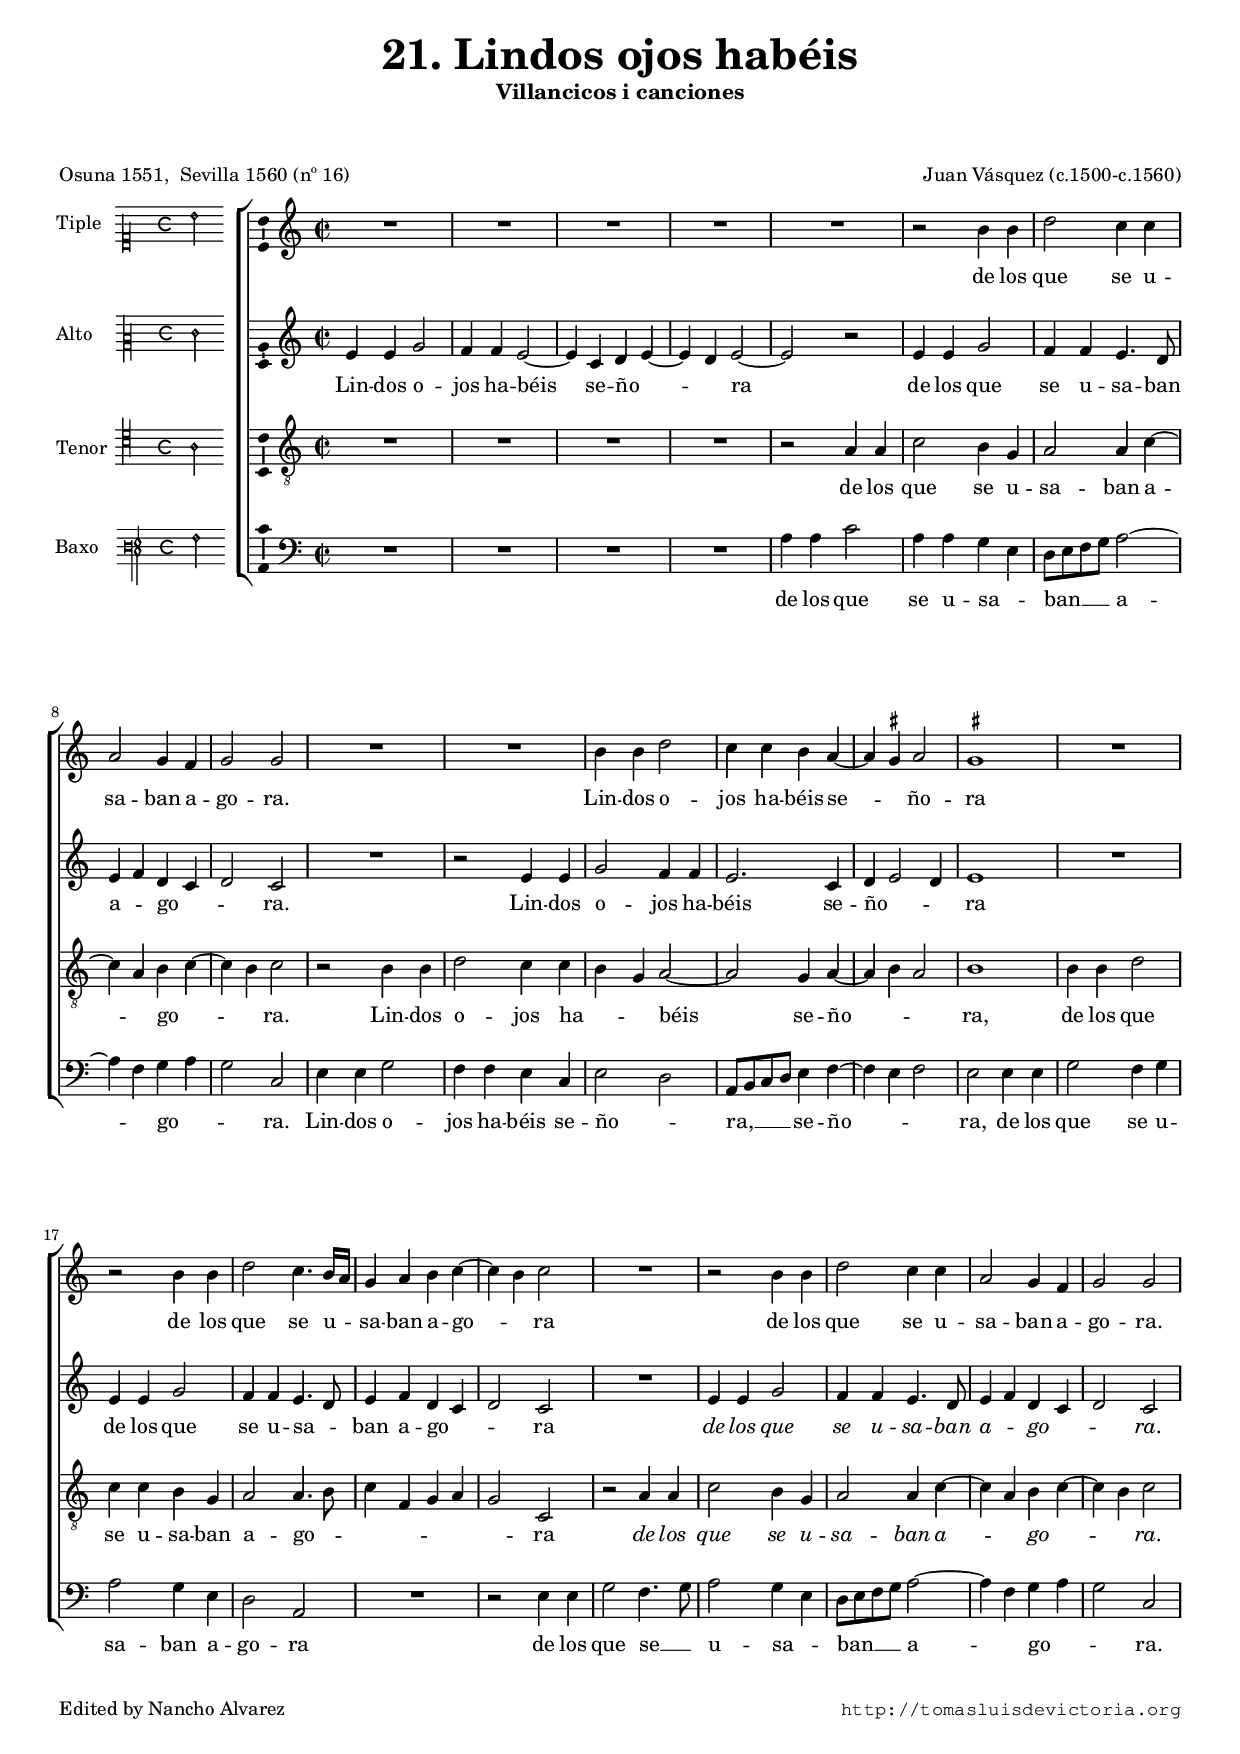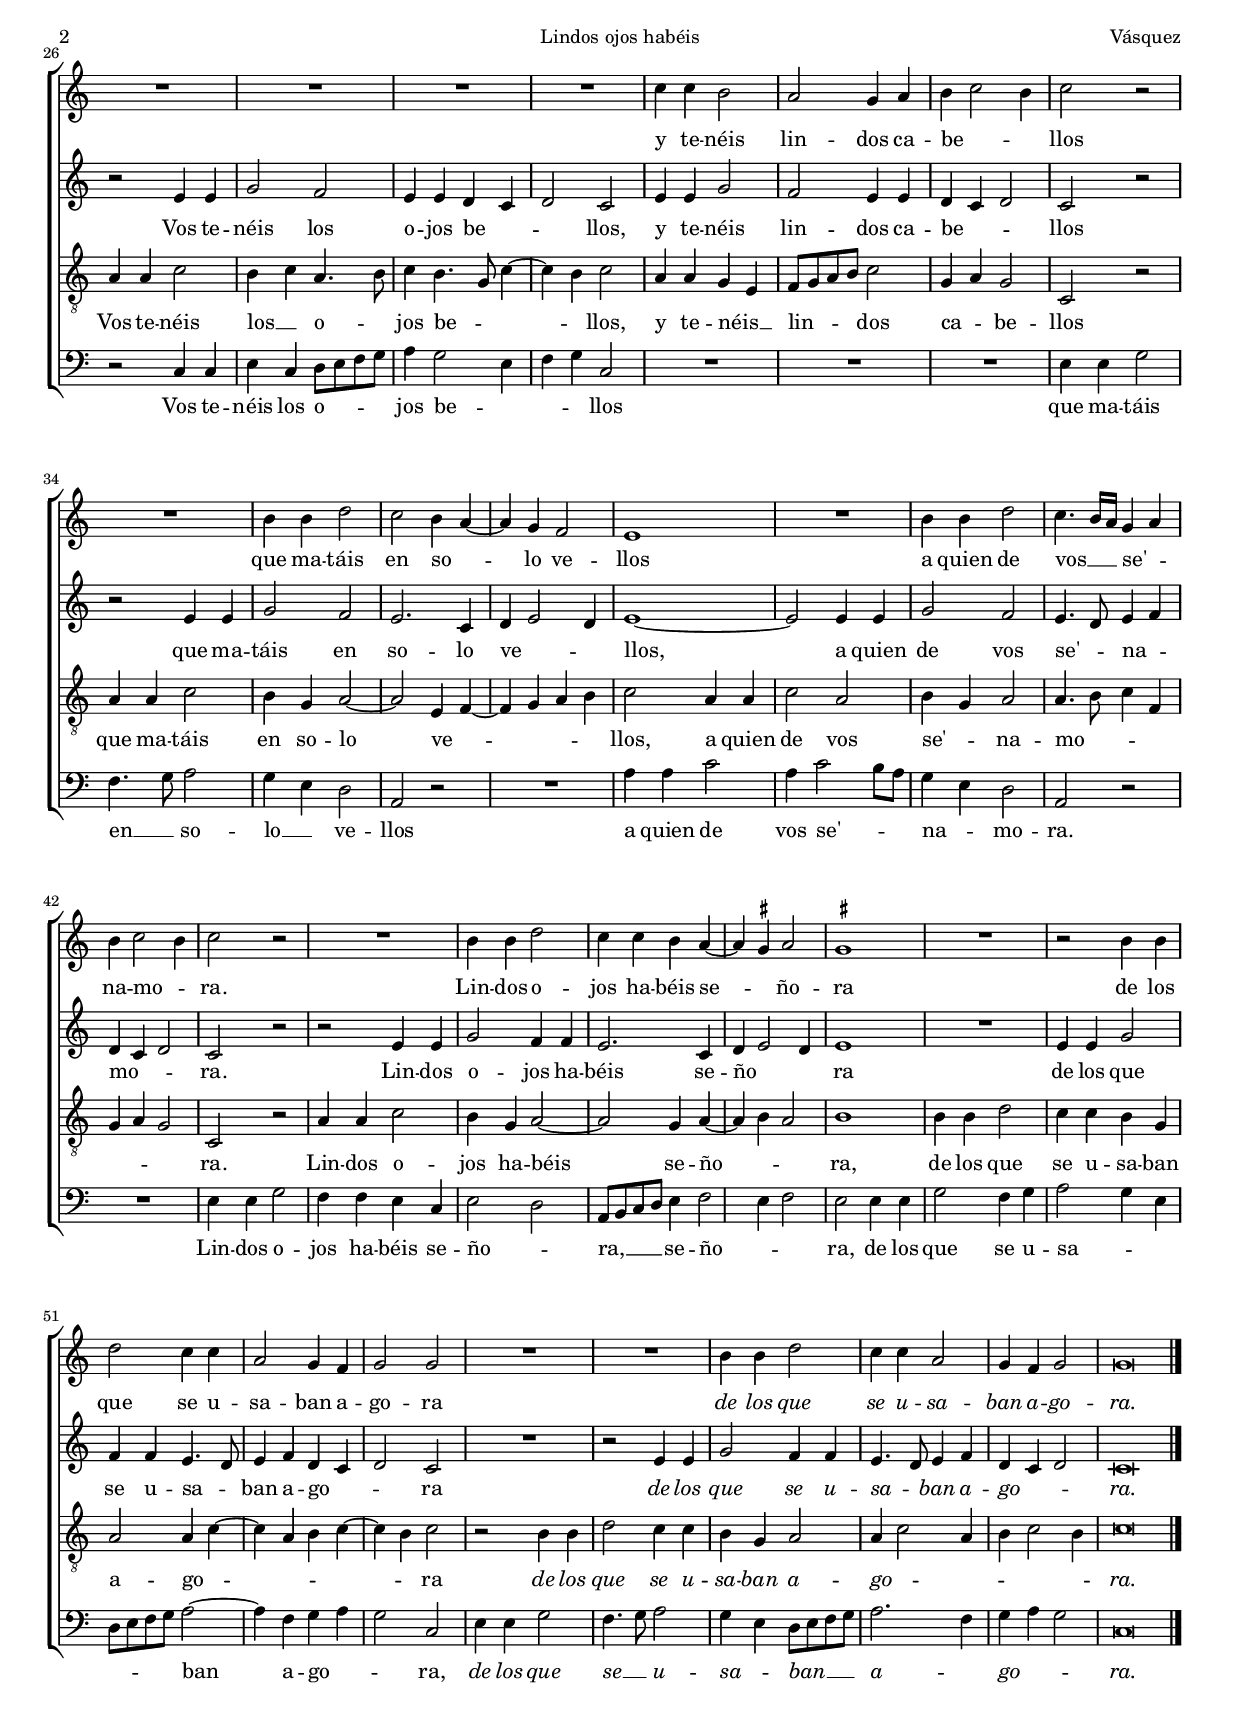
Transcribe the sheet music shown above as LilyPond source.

\version "2.18.0"

#(set-default-paper-size "a4")
#(set-global-staff-size 16.5)
#(ly:set-option 'point-and-click #f)
%mobile -s15.5 -i3.2

italicas=\override LyricText.font-shape = #'italic
rectas=\override LyricText.font-shape = #'upright
ss=\once \set suggestAccidentals = ##t
incipitwidth = 20
mtempo={\tempo 4 = 100}
mtempob={\tempo 4 = 50}

htitle="Lindos ojos habéis"
hcomposer="Vásquez"

\header {
	title=\markup{\fontsize #3 "21. Lindos ojos habéis"}
	subtitle="Villancicos i canciones"
	subsubtitle=\markup{\null \vspace #2 }
	composer="Juan Vásquez (c.1500-c.1560)"
        pdfauthor=\composer
	%opus="(-)"
	poet=\markup{"Osuna 1551,  Sevilla 1560 (nº 16)"} % Villancicos i canciones de Iuan Vasquez a tres y a cuatro. Impreso por Juan de León
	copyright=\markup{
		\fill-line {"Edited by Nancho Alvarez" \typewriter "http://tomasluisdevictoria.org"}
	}
%	tagline=""
}

global={\key c \major \time 2/2 \skip 1*59 
	\bar "|."
}


cantus=\relative c''{
	R1*5
	r2 b4 b
	d2 c4 c
	a2 g4 f
	g2 g
	R1*2
	b4 b d2
	c4 c b a ~
	a \ss gis a2 
	\ss gis1
	R1
	r2 b4 b
	d2 c4. b16[ a]
	g4 a b c ~
	c4 b c2
	R1
	r2 b4 b
	d2 c4 c
	a2 g4 f
	g2 g
	\break
	R1*4
	c4 c b2
	a2 g4 a
	b4 c2 b4
	c2 r
	R1
	b4 b d2
	c2 b4 a ~
	a g f2
	e1
	R1
	b'4 b d2
	c4. b16[ a] g4 a
	b c2 b4
	c2 r
	R1
	b4 b d2
	c4 c b a ~
	a \ss gis a2
	\ss gis1
	R1
	r2 b4 b
	d2 c4 c
	a2 g4 f
	g2 g
	R1*2
	b4 b d2
	c4 c a2
	g4 f g2
	g\breve*1/2
}

altus=\relative c'{
	e4 e g2
	f4 f e2 ~
	e4 c d e ~
	e d e2 ~
	e r
	e4 e g2
	f4 f e4. d8
	e4 f d c
	d2 c
	R1
	r2 e4 e
	g2 f4 f
	e2. c4
	d4 e2 d4
	e1
	R1
	e4 e g2
	f4 f e4. d8
	e4 f d c
	d2 c
	R1
	e4 e g2
	f4 f e4. d8
	e4 f d c
	d2 c
	r2 e4 e
	g2 f
	e4 e d c
	d2 c
	e4 e g2
	f e4 e
	d4 c d2
	c r
	r2 e4 e
	g2 f
	e2. c4
	d4 e2 d4
	e1 ~
	e2 e4 e
	g2 f
	e4. d8 e4 f
	d c d2
	c2 r
	r e4 e 
	g2 f4 f
	e2. c4
	d4 e2 d4
	e1
	R1
	e4 e g2
	f4 f e4. d8
	e4 f d c
	d2 c
	R1
	r2 e4 e
	g2 f4 f
	e4. d8 e4 f
	d c d2
	c\breve*1/2
}

tenor=\relative c'{
	R1*4
	r2 a4 a
	c2 b4 g
	a2 a4 c ~
	c4 a b c ~
	c b c2
	r2 b4 b
	d2 c4 c
	b g a2 ~
	a g4 a ~
	a b a2
	b1
	b4 b d2
	c4 c b g
	a2 a4. b8
	c4 f, g a
	g2 c,
	r2 a'4 a
	c2 b4 g
	a2 a4 c ~
	c4 a b c ~
	c b c2
	a4 a c2
	b4 c a4. b8
	c4 b4. g8 c4 ~
	c4 b c2
	a4 a g e
	f8[ g a b] c2
	g4 a g2
	c, r
	a'4 a c2
	b4 g a2 ~
	a e4 f ~
	f g a b
	c2 a4 a 
	c2 a
	b4 g a2
	a4. b8 c4 f,
	g a g2
	c, r
	a'4 a c2
	b4 g a2 ~
	a g4 a ~
	a b a2
	b1
	b4 b d2
	c4 c b g
	a2 a4 c ~
	c a b c ~
	c b c2
	r2 b4 b
	d2 c4 c
	b g a2
	a4 c2 a4
	b4 c2 b4
	c\breve*1/2
}

bassus=\relative c'{
	R1*4
	a4 a c2
	a4 a g4 e
	d8[ e f g] a2 ~
	a4 f g a
	g2 c,
	e4 e g2
	f4 f e c
	e2 d
	a8[ b c d] e4 f ~
	f e f2
	e2 e4 e
	g2 f4 g
	a2 g4 e
	d2 a
	R1
	r2 e'4 e
	g2 f4. g8
	a2 g4 e
	d8[ e f g] a2 ~
	a4 f g a
	g2 c,
	r c4 c
	e c d8[ e f g]
	a4 g2 e4
	f4 g c,2
	R1*3
	e4 e g2
	f4. g8 a2
	g4 e d2
	a r
	R1
	a'4 a c2
	a4 c2 b8[ a] 
	g4 e d2
	a2 r
	R1
	e'4 e g2
	f4 f  e c
	e2 d2
	a8[ b c d] e4
	f2 e4 f2
	e e4 e
	g2 f4 g
	a2 g4 e
	d8[ e f g] a2 ~
	a4 f4 g4 a
	g2 c,2
	e4 e g2
	f4. g8 a2
	g4 e d8[ e f g]
	a2. f4
	g a g2
	c,\breve*1/2
}

textocantus=\lyricmode{
de los que se u -- sa -- ban a -- go -- ra.
Lin -- dos o -- jos ha -- béis se -- _ ño -- ra
de los que se u -- sa -- ban a -- go -- _ ra
de los que se u -- sa -- ban a -- go -- ra.
y te -- néis lin -- dos ca -- be -- _ _ llos
que ma -- táis en so -- _ lo ve -- llos
a quien de vos __ _ se' -- _ na -- mo -- _ ra.
Lin -- dos o -- jos ha -- béis se -- _ ño -- ra
de los que se u -- sa -- ban a -- go -- ra
\italicas
de los que se u -- sa -- ban a -- go -- ra.
}

textoaltus=\lyricmode{
Lin -- dos o -- jos ha -- béis se -- ño -- _ _ ra
de los que se u -- sa -- ban a -- _ go -- _ _ ra.
Lin -- dos o -- jos ha -- béis se -- ño -- _ _ ra
de los que se u -- sa -- _ ban a -- go -- _ _ ra
\italicas
de los que se u -- sa -- ban a -- _ go -- _ _ ra.
\rectas
Vos te -- néis los o -- jos be -- _ _ llos,
y te -- néis lin -- dos ca -- be -- _ _ llos
que ma -- táis en so -- lo ve -- _ _ llos,
a quien de vos se' -- _ na -- _ mo -- _ _ ra.
Lin -- dos o -- jos ha -- béis se -- ño _ _ ra
de los que se u -- sa -- _ ban a -- go -- _ _ ra
\italicas
de los que se u -- sa -- _ ban a -- go -- _ _ ra.
}

textotenor=\lyricmode{
de los que se u -- sa -- ban a -- _ go -- _ _ ra.
Lin -- dos o -- jos ha -- _ _ béis se -- ño -- _ _ ra,
de los que se u -- sa -- ban a -- go -- _ _ _ _ _ _ ra
\italicas
de los que se u -- sa -- ban a -- _ go -- _ _ ra.
\rectas
Vos te -- néis los __ _ o -- _ jos be -- _ _ _ llos,
y te -- néis __ _ lin -- dos ca -- _ be -- llos
que ma -- táis en so -- lo ve -- _ _ _ _ llos,
a quien de vos se' -- _ na -- mo -- _ _ _ _ _ _ ra.
Lin -- dos o -- jos ha -- béis se -- ño -- _ _ ra,
de los que se u -- sa -- ban a -- go -- _ _ _ _ _ ra
\italicas
de los que se u -- sa -- ban a -- go -- _ _ _ _ _ ra.
}

textobassus=\lyricmode{
de los que se u -- sa -- _ ban __ a -- _ go -- _ _ ra.
Lin -- dos o -- jos ha -- béis se -- ño -- _ ra, __
se -- ño -- _ _ ra,
de los que se u -- sa -- ban a -- go -- ra
de los que se __ _ u -- sa -- _ ban __ a -- _ go -- _ _ ra.
Vos te -- néis los o -- jos be -- _ _ _ llos
que ma -- táis en __ _ so -- lo __ _ ve -- llos
a quien de vos se' -- _ na -- _ mo -- ra.
Lin -- dos o -- jos ha -- béis se -- ño -- _ ra, __
se -- ño -- _ _ ra,
de los que se u -- sa -- _ _ _ ban a -- go -- _ _ ra,
\italicas
de los que se __ _ u -- sa -- _ ban __ a -- _ go -- _ _ ra.
}


incipitcantus=\markup{
	\score{
		{ 
		\set Staff.instrumentName="Tiple  "
		\override NoteHead.style = #'neomensural
		\override Staff.TimeSignature.style = #'neomensural
		\cadenzaOn 
		\clef "petrucci-c1"
		\key c \major
		\time 4/4
                b'2
		} 

	\layout { line-width=\incipitwidth indent = 0 }
	}
}

incipitaltus=\markup{
	\score{
		{ 
		\set Staff.instrumentName="Alto    "
		\override NoteHead.style = #'neomensural 
		\override Staff.TimeSignature.style = #'neomensural
		\cadenzaOn 
		\clef "petrucci-c2"
		\key c \major
		\time 4/4
                e'2
		} 
	\layout { line-width=\incipitwidth indent = 0 }
	}
}


incipittenor=\markup{
	\score{
		{ 
		\set Staff.instrumentName="Tenor "
		\override NoteHead.style = #'neomensural 
		\override Staff.TimeSignature.style = #'neomensural
		\cadenzaOn 
		\clef "petrucci-c4"
		\key c \major
		\time 4/4
                a2
		} 
	\layout { line-width=\incipitwidth indent=0 }
	}
}

incipitbassus=\markup{
	\score{
		{ 
		\set Staff.instrumentName="Baxo   "
		\override NoteHead.style = #'neomensural
		\override Staff.TimeSignature.style = #'neomensural
		\cadenzaOn 
		\clef "petrucci-f3"
		\key c \major
		\time 4/4
                a2
		} 
	\layout { line-width=\incipitwidth indent = 0 }
	}
}

%\layout {
%       \context {\Voice
%               \remove Ligature_bracket_engraver
%               \consists Mensural_ligature_engraver
%       }
%       line-width=\incipitwidth
%       indent = 0
%}

\score {\transpose c' c'{
\new ChoirStaff<<

	\new Staff <<\global
	\new Voice="v1" {
		\set Staff.instrumentName=\incipitcantus
		\clef "treble"
		\cantus }
	\new Lyrics \lyricsto "v1" {\textocantus }
	>>

	\new Staff <<\global
	\new Voice="v2" {
		\set Staff.instrumentName=\incipitaltus
		\clef "treble"
		\altus }
	\new Lyrics \lyricsto "v2" {\textoaltus }
	>>
	
	\new Staff <<\global
	\new Voice="v3" {
		\set Staff.instrumentName=\incipittenor
		\clef "G_8"
		\tenor }
	\new Lyrics \lyricsto "v3" {\textotenor }
	>>

	\new Staff <<\global
	\new Voice="v4" {
		\set Staff.instrumentName=\incipitbassus
		\clef "bass"
		\bassus }
	\new Lyrics \lyricsto "v4" {\textobassus }
	>>
	
>>

	} % transpose

\layout{ 
	\context {\Lyrics 
		\override VerticalAxisGroup.staff-affinity = #UP
		\override VerticalAxisGroup.nonstaff-relatedstaff-spacing =
			#'((basic-distance . 0) (minimum-distance . 0) (padding . 1))
		\override LyricText.font-size = #1.2
		\override LyricHyphen.minimum-distance = #0.5
	}
	\context {\Score 
		tempoHideNote = ##t
		\override BarNumber.padding = #2 
	}
	\context {\Voice 
		%melismaBusyProperties = #'()
		autoBeaming = ##f
	}
	\context {\Staff 
                %\RemoveEmptyStaves
                %\override VerticalAxisGroup.remove-first = ##t
		\override VerticalAxisGroup.staff-staff-spacing =
			#'((basic-distance . 11) (minimum-distance . 0) (padding . 1))
		\consists Ambitus_engraver 
		\override LigatureBracket.padding = #1
	}
}

%\midi { \mtempo }

}


\paper{
	evenHeaderMarkup=\markup  \fill-line { \fromproperty #'page:page-number-string \htitle \hcomposer }
	oddHeaderMarkup= \markup  \fill-line { \on-the-fly #not-first-page \hcomposer \on-the-fly #not-first-page \htitle \on-the-fly #not-first-page \fromproperty #'page:page-number-string }
	%system-count=20
	%page-count = 8
	ragged-last-bottom = ##f
	indent=3.2\cm
	system-system-spacing =
	#'((basic-distance . 20) (minimum-distance . 0) (padding . 5))
	top-system-spacing = % header
	#'((basic-distance . 8) (minimum-distance . 0) (padding . 0))
	last-bottom-spacing = % footer
	#'((basic-distance . 12) (minimum-distance . 0) (padding . 0))
	markup-system-spacing.padding = #1.5
}
